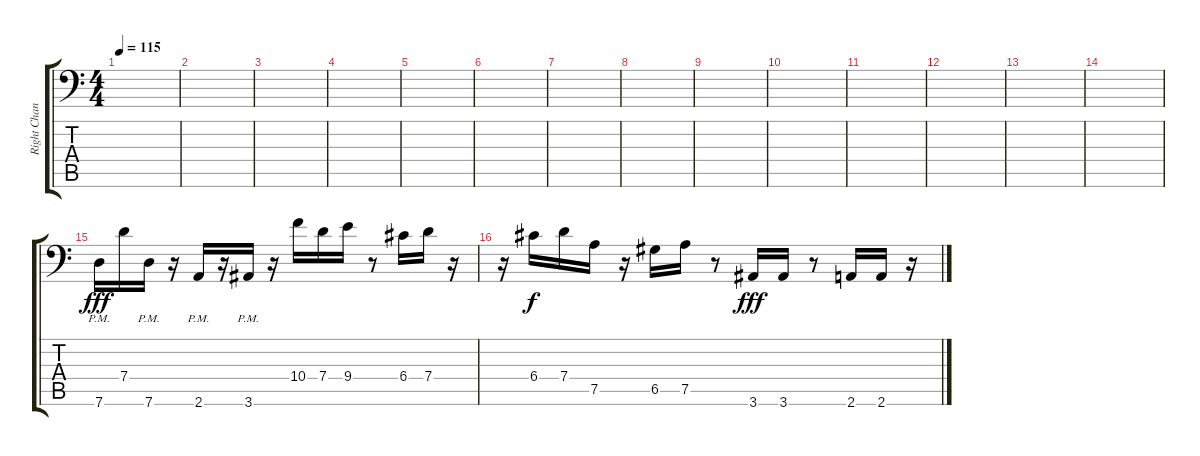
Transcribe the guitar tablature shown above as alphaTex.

\track ("Right Channel" "Right Chan") {instrument distortionguitar}
\staff {score tabs}
\tuning (A3 E3 C3 G2 D2 G1) {hide}
\ts (4 4)
\tempo 115
\clef f4
\ks c
|
|
|
|
|
|
|
|
|
|
|
|
|
|
7.6{pm}.16{dy fff} 7.4.16 7.6{pm}.16 r.16 2.6{pm}.16 r.16 3.6{pm}.16 r.16 10.4.16 7.4.16 9.4.16 r.8 6.4.16 7.4.16 r.16 |
r.16 6.4.16{dy f} 7.4.16 7.5.16 r.16 6.5.16 7.5.16 r.8 3.6.16{dy fff} 3.6.16 r.8 2.6.16 2.6.16 r.16
